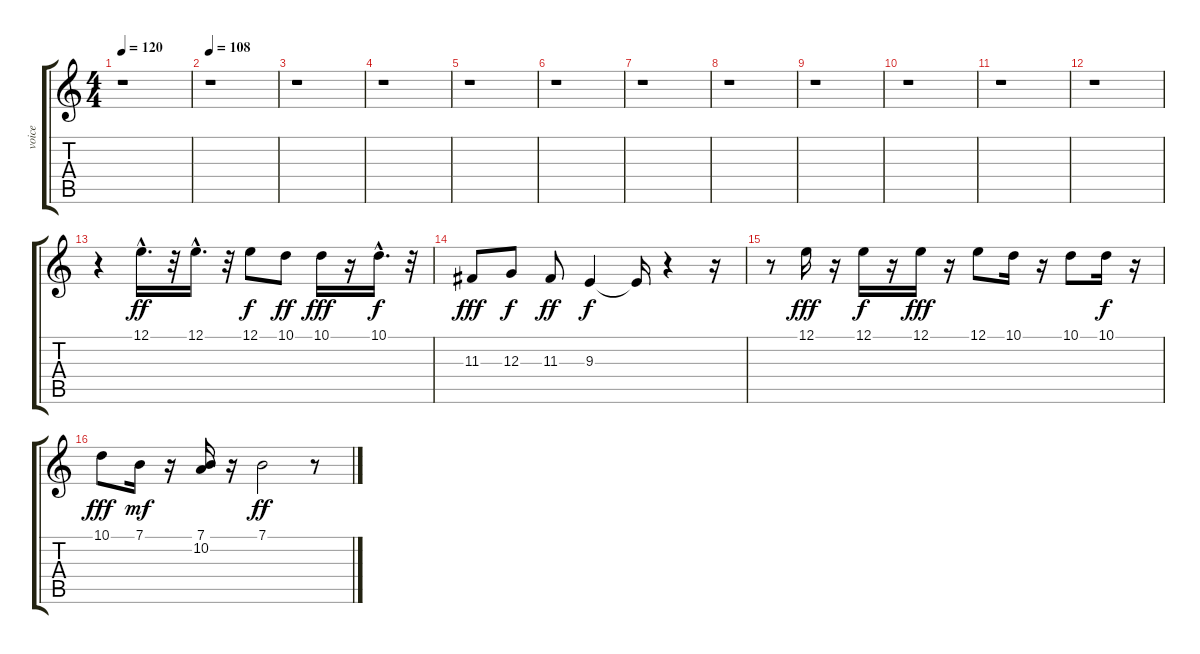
\track ("voice" "voice") {instrument lead3calliope}
\staff {score tabs}
\tuning (E4 B3 G3 D3 A2 E2) {hide}
\ts (4 4)
\tempo 120
\clef g2
\ks c
r.1{dy ff instrument lead3calliope} |
\tempo 108
r.1 |
r.1 |
r.1 |
r.1 |
r.1 |
r.1 |
r.1 |
r.1 |
r.1 |
r.1 |
r.1 |
r.4 12.1{hac}.16{d} r.32 12.1{hac}.16{d} r.32 12.1.8{dy f} 10.1.8{dy ff} 10.1.16{dy fff} r.16 10.1{hac}.16{d dy f} r.32 |
11.3.8{dy fff} 12.3.8{dy f} 11.3.8{dy ff} 9.3.4{dy f} 9.3{t}.16 r.4 r.16 |
r.8 12.1.16{dy fff} r.16 12.1.16{dy f} r.16 12.1.16{dy fff} r.16 12.1.8 10.1.16 r.16 10.1.8 10.1.16{dy f} r.16 |
10.1.8{dy fff} 7.1.16{dy mf} r.16 (7.1 10.2).16 r.16 7.1.2{dy ff} r.8
